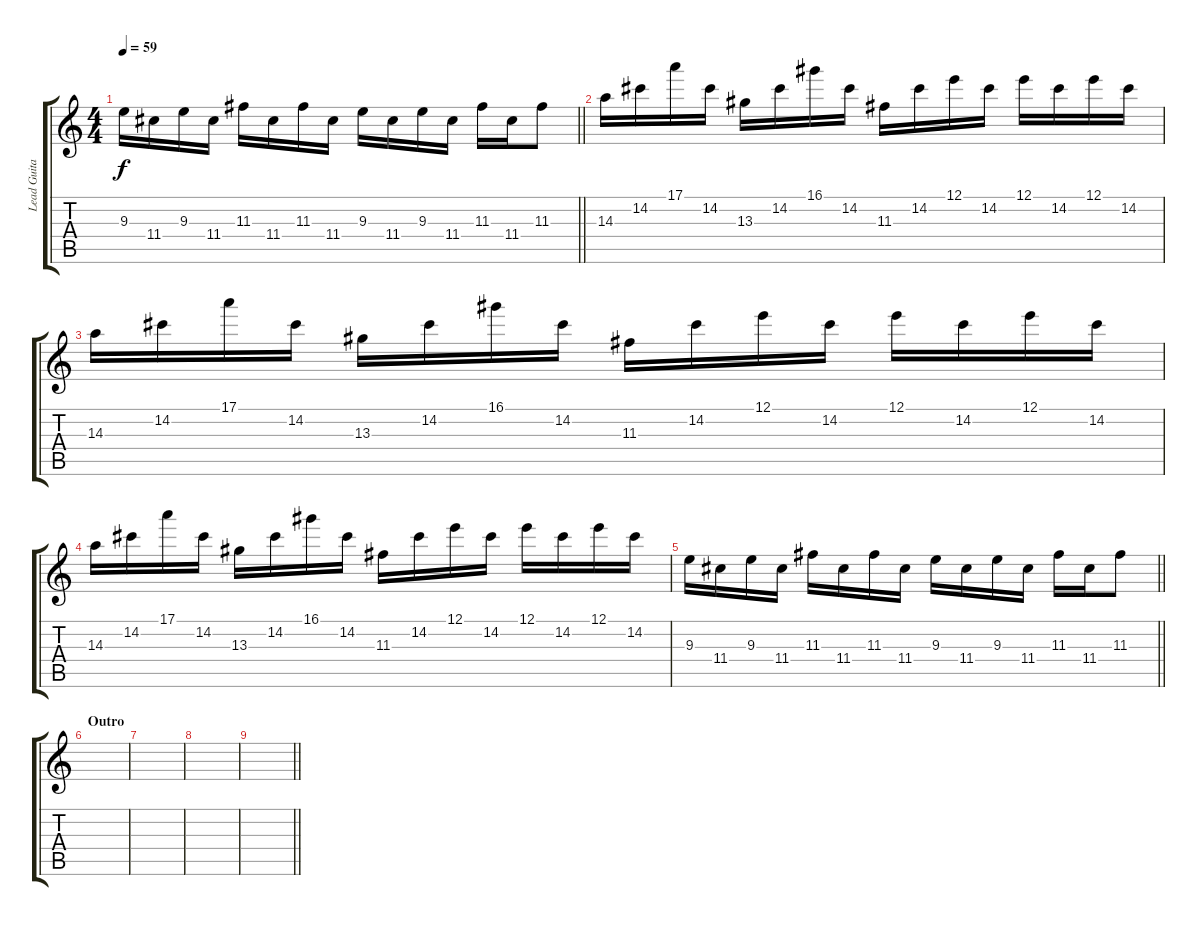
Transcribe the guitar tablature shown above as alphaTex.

\track ("Lead Guitar I" "Lead Guita") {instrument electricguitarclean}
\staff {score tabs}
\tuning (E4 B3 G3 D3 A2 E2) {hide}
\ts (4 4)
\tempo 59
\clef g2
\barLineRight lightlight
\ks c
9.3.16{dy f} 11.4.16 9.3.16 11.4.16 11.3.16 11.4.16 11.3.16 11.4.16 9.3.16 11.4.16 9.3.16 11.4.16 11.3.16 11.4.16 11.3.8 |
14.3.16 14.2.16 17.1.16 14.2.16 13.3.16 14.2.16 16.1.16 14.2.16 11.3.16 14.2.16 12.1.16 14.2.16 12.1.16 14.2.16 12.1.16 14.2.16 |
14.3.16 14.2.16 17.1.16 14.2.16 13.3.16 14.2.16 16.1.16 14.2.16 11.3.16 14.2.16 12.1.16 14.2.16 12.1.16 14.2.16 12.1.16 14.2.16 |
14.3.16 14.2.16 17.1.16 14.2.16 13.3.16 14.2.16 16.1.16 14.2.16 11.3.16 14.2.16 12.1.16 14.2.16 12.1.16 14.2.16 12.1.16 14.2.16 |
\barLineRight lightlight
9.3.16 11.4.16 9.3.16 11.4.16 11.3.16 11.4.16 11.3.16 11.4.16 9.3.16 11.4.16 9.3.16 11.4.16 11.3.16 11.4.16 11.3.8 |
\section ("" "Outro")
|
|
|
\barLineRight lightlight
